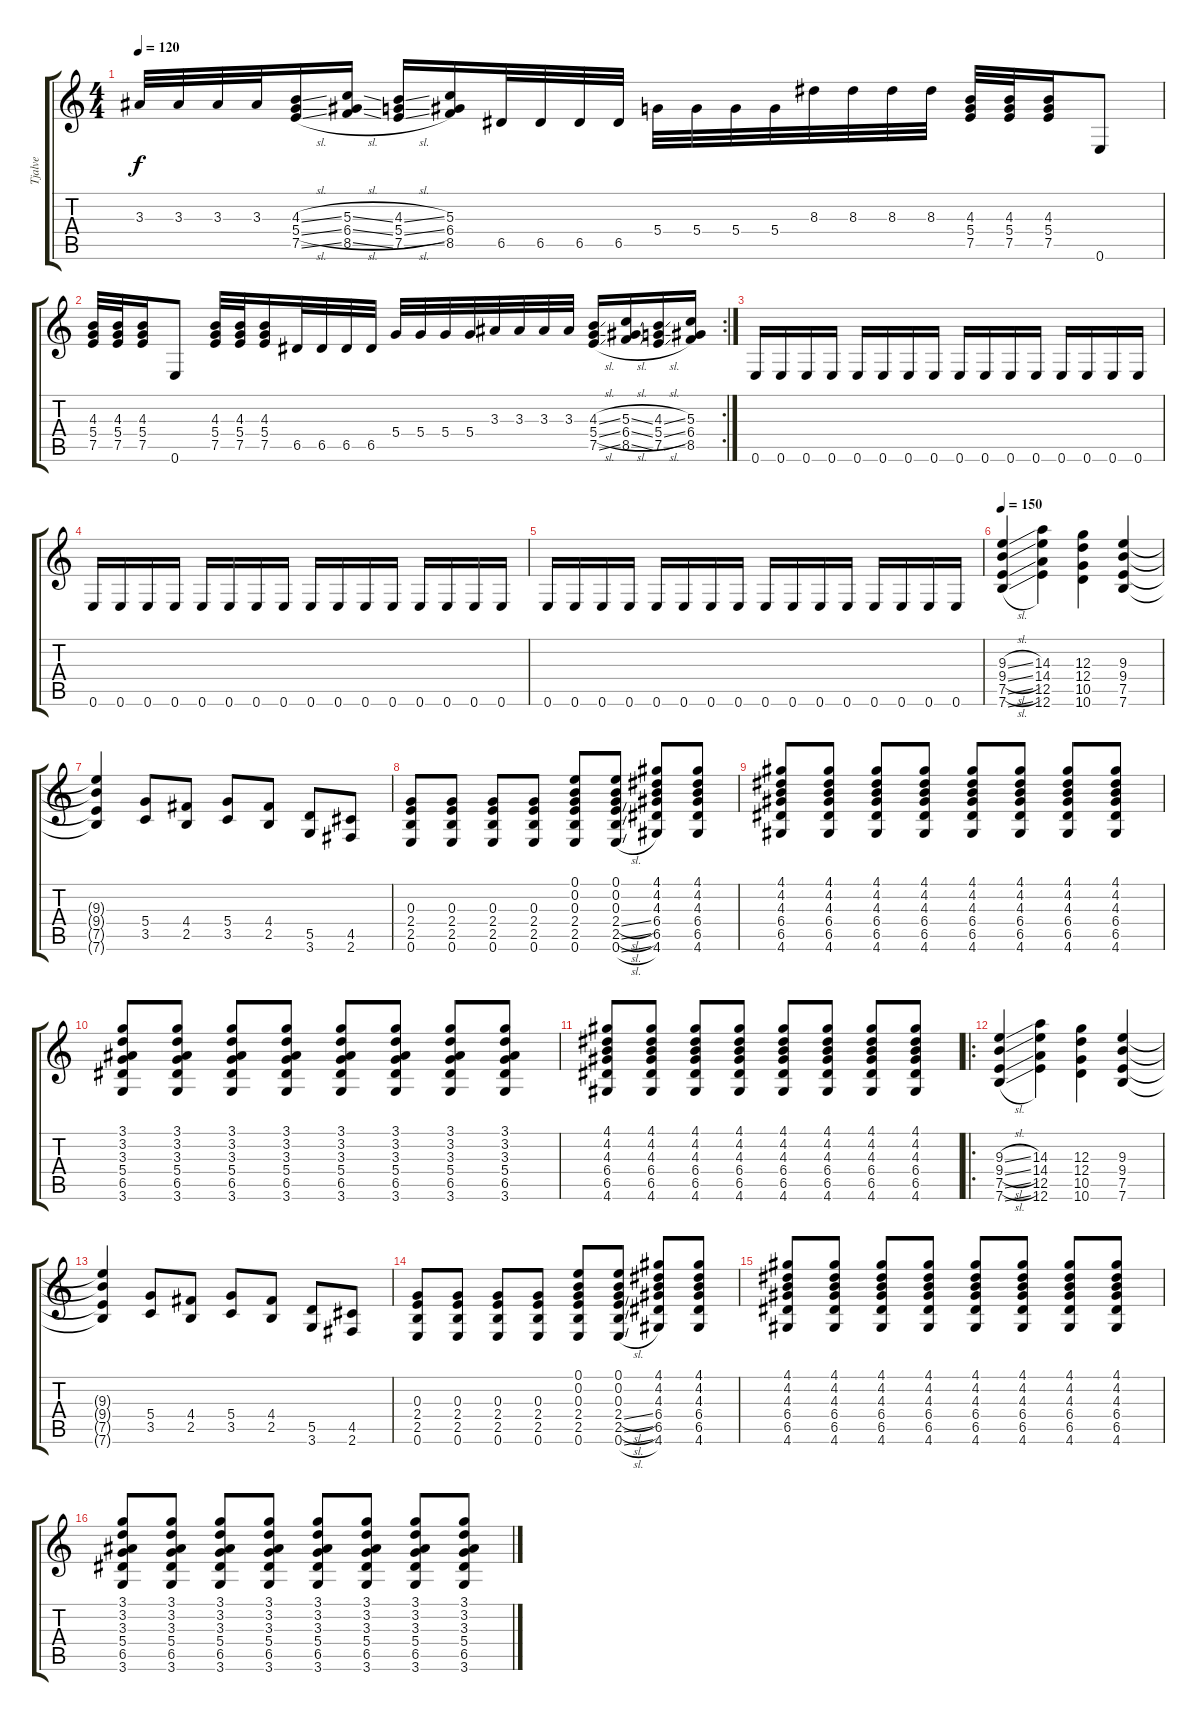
\track ("Tjalve" "Tjalve") {instrument distortionguitar}
\staff {score tabs}
\tuning (E4 B3 G3 D3 A2 E2) {hide}
\ts (4 4)
\tempo 120
\clef g2
\ks c
3.3.32{dy f} 3.3.32 3.3.32 3.3.32 (4.3{sl} 5.4{sl} 7.5{sl}).16 (5.3{sl} 6.4{sl} 8.5{sl}).16 (4.3{sl} 5.4{sl} 7.5{sl}).16 (5.3 6.4 8.5).16 6.5.32 6.5.32 6.5.32 6.5.32 5.4.32 5.4.32 5.4.32 5.4.32 8.3.32 8.3.32 8.3.32 8.3.32 (4.3 5.4 7.5).32 (4.3 5.4 7.5).32 (4.3 5.4 7.5).16 0.6.8 |
\rc 2
(4.3 5.4 7.5).32 (4.3 5.4 7.5).32 (4.3 5.4 7.5).16 0.6.8 (4.3 5.4 7.5).32 (4.3 5.4 7.5).32 (4.3 5.4 7.5).16 6.5.32 6.5.32 6.5.32 6.5.32 5.4.32 5.4.32 5.4.32 5.4.32 3.3.32 3.3.32 3.3.32 3.3.32 (4.3{sl} 5.4{sl} 7.5{sl}).16 (5.3{sl} 6.4{sl} 8.5{sl}).16 (4.3{sl} 5.4{sl} 7.5{sl}).16 (5.3 6.4 8.5).16 |
0.6.16 0.6.16 0.6.16 0.6.16 0.6.16 0.6.16 0.6.16 0.6.16 0.6.16 0.6.16 0.6.16 0.6.16 0.6.16 0.6.16 0.6.16 0.6.16 |
0.6.16 0.6.16 0.6.16 0.6.16 0.6.16 0.6.16 0.6.16 0.6.16 0.6.16 0.6.16 0.6.16 0.6.16 0.6.16 0.6.16 0.6.16 0.6.16 |
0.6.16 0.6.16 0.6.16 0.6.16 0.6.16 0.6.16 0.6.16 0.6.16 0.6.16 0.6.16 0.6.16 0.6.16 0.6.16 0.6.16 0.6.16 0.6.16 |
\tempo 150
(9.3{sl} 9.4{sl} 7.5{sl} 7.6{sl}).4 (14.3 14.4 12.5 12.6).4 (12.3 12.4 10.5 10.6).4 (9.3 9.4 7.5 7.6).4 |
(9.3{t} 9.4{t} 7.5{t} 7.6{t}).4 (5.4 3.5).8 (4.4 2.5).8 (5.4 3.5).8 (4.4 2.5).8 (5.5 3.6).8 (4.5 2.6).8 |
(0.3 2.4 2.5 0.6).8 (0.3 2.4 2.5 0.6).8 (0.3 2.4 2.5 0.6).8 (0.3 2.4 2.5 0.6).8 (0.1 0.2 0.3 2.4 2.5 0.6).8 (0.1 0.2 0.3 2.4{sl} 2.5{sl} 0.6{sl}).8 (4.1 4.2 4.3 6.4 6.5 4.6).8 (4.1 4.2 4.3 6.4 6.5 4.6).8 |
(4.1 4.2 4.3 6.4 6.5 4.6).8 (4.1 4.2 4.3 6.4 6.5 4.6).8 (4.1 4.2 4.3 6.4 6.5 4.6).8 (4.1 4.2 4.3 6.4 6.5 4.6).8 (4.1 4.2 4.3 6.4 6.5 4.6).8 (4.1 4.2 4.3 6.4 6.5 4.6).8 (4.1 4.2 4.3 6.4 6.5 4.6).8 (4.1 4.2 4.3 6.4 6.5 4.6).8 |
(3.1 3.2 3.3 5.4 6.5 3.6).8 (3.1 3.2 3.3 5.4 6.5 3.6).8 (3.1 3.2 3.3 5.4 6.5 3.6).8 (3.1 3.2 3.3 5.4 6.5 3.6).8 (3.1 3.2 3.3 5.4 6.5 3.6).8 (3.1 3.2 3.3 5.4 6.5 3.6).8 (3.1 3.2 3.3 5.4 6.5 3.6).8 (3.1 3.2 3.3 5.4 6.5 3.6).8 |
(4.1 4.2 4.3 6.4 6.5 4.6).8 (4.1 4.2 4.3 6.4 6.5 4.6).8 (4.1 4.2 4.3 6.4 6.5 4.6).8 (4.1 4.2 4.3 6.4 6.5 4.6).8 (4.1 4.2 4.3 6.4 6.5 4.6).8 (4.1 4.2 4.3 6.4 6.5 4.6).8 (4.1 4.2 4.3 6.4 6.5 4.6).8 (4.1 4.2 4.3 6.4 6.5 4.6).8 |
\ro
(9.3{sl} 9.4{sl} 7.5{sl} 7.6{sl}).4 (14.3 14.4 12.5 12.6).4 (12.3 12.4 10.5 10.6).4 (9.3 9.4 7.5 7.6).4 |
(9.3{t} 9.4{t} 7.5{t} 7.6{t}).4 (5.4 3.5).8 (4.4 2.5).8 (5.4 3.5).8 (4.4 2.5).8 (5.5 3.6).8 (4.5 2.6).8 |
(0.3 2.4 2.5 0.6).8 (0.3 2.4 2.5 0.6).8 (0.3 2.4 2.5 0.6).8 (0.3 2.4 2.5 0.6).8 (0.1 0.2 0.3 2.4 2.5 0.6).8 (0.1 0.2 0.3 2.4{sl} 2.5{sl} 0.6{sl}).8 (4.1 4.2 4.3 6.4 6.5 4.6).8 (4.1 4.2 4.3 6.4 6.5 4.6).8 |
(4.1 4.2 4.3 6.4 6.5 4.6).8 (4.1 4.2 4.3 6.4 6.5 4.6).8 (4.1 4.2 4.3 6.4 6.5 4.6).8 (4.1 4.2 4.3 6.4 6.5 4.6).8 (4.1 4.2 4.3 6.4 6.5 4.6).8 (4.1 4.2 4.3 6.4 6.5 4.6).8 (4.1 4.2 4.3 6.4 6.5 4.6).8 (4.1 4.2 4.3 6.4 6.5 4.6).8 |
(3.1 3.2 3.3 5.4 6.5 3.6).8 (3.1 3.2 3.3 5.4 6.5 3.6).8 (3.1 3.2 3.3 5.4 6.5 3.6).8 (3.1 3.2 3.3 5.4 6.5 3.6).8 (3.1 3.2 3.3 5.4 6.5 3.6).8 (3.1 3.2 3.3 5.4 6.5 3.6).8 (3.1 3.2 3.3 5.4 6.5 3.6).8 (3.1 3.2 3.3 5.4 6.5 3.6).8
